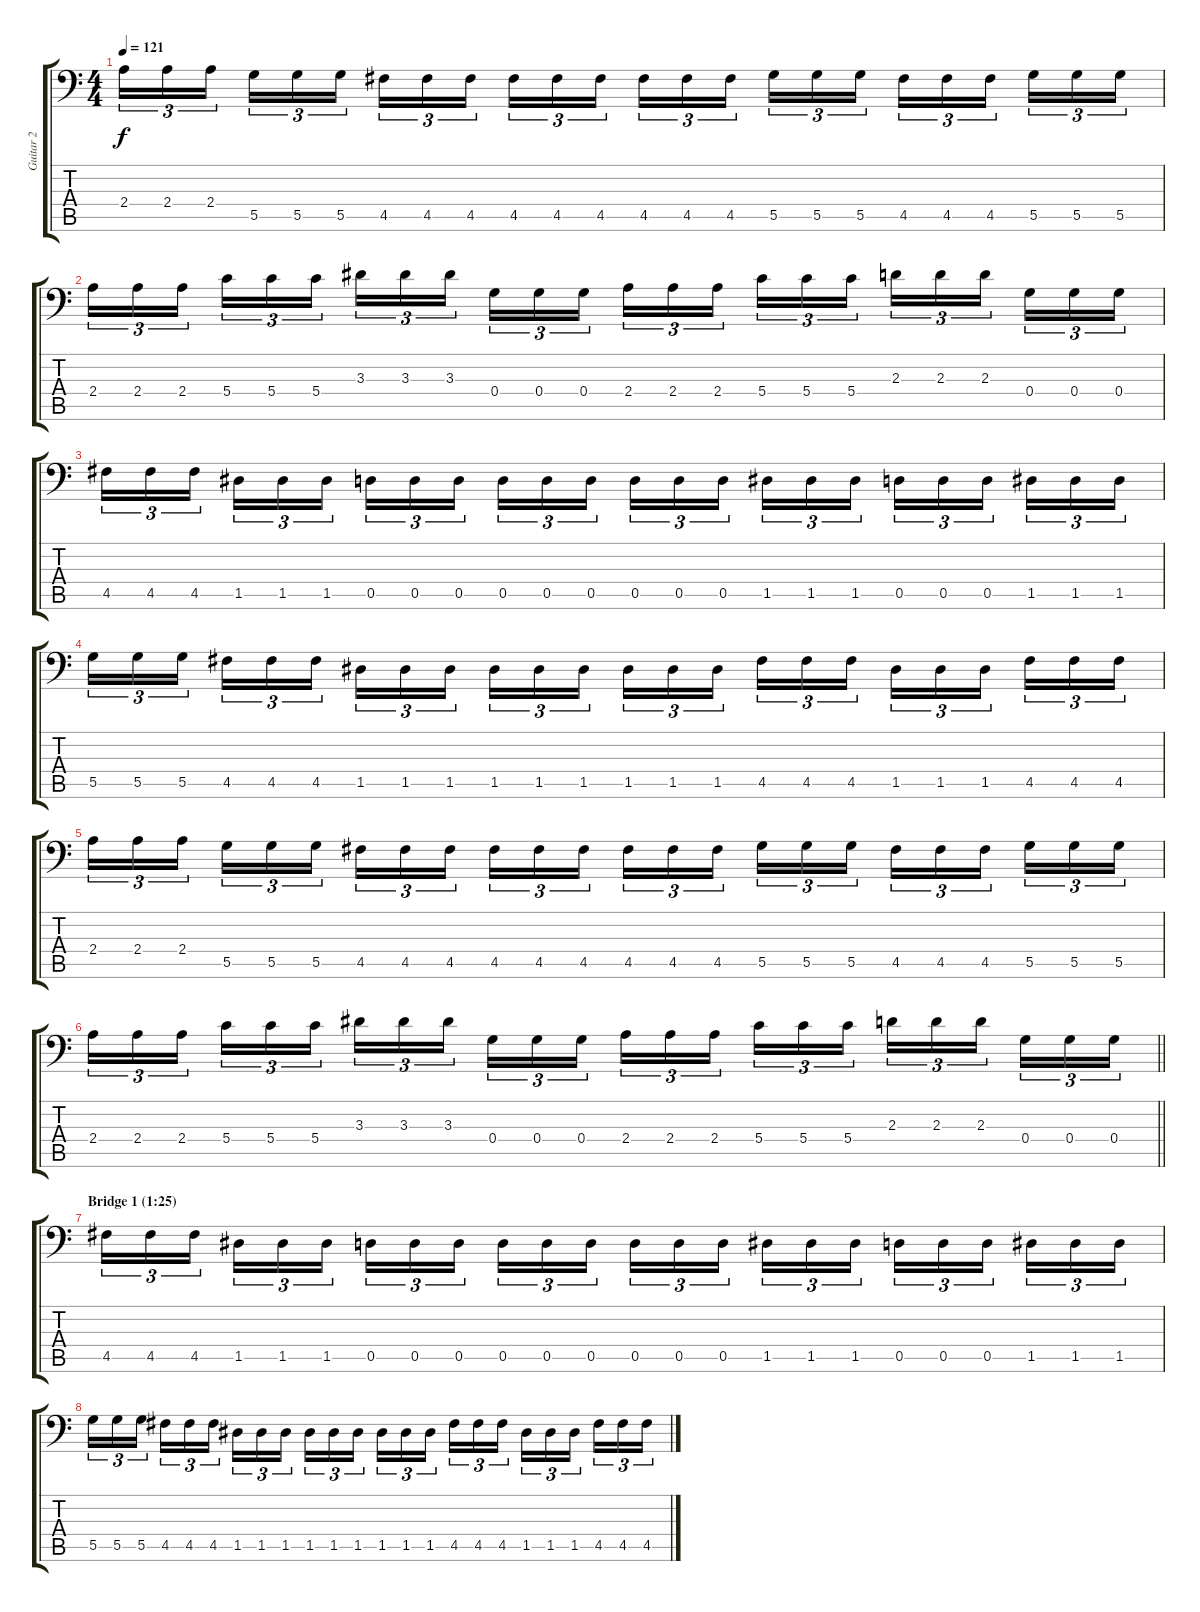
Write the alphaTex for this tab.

\track ("Guitar 2" "Guitar 2") {instrument distortionguitar}
\staff {score tabs}
\tuning (A3 E3 C3 G2 D2 A1) {hide}
\ts (4 4)
\tempo 121
\clef f4
\ks c
2.4.16{tu (3 2) dy f} 2.4.16{tu (3 2)} 2.4.16{tu (3 2) beam splitsecondary} 5.5.16{tu (3 2)} 5.5.16{tu (3 2)} 5.5.16{tu (3 2)} 4.5.16{tu (3 2)} 4.5.16{tu (3 2)} 4.5.16{tu (3 2) beam splitsecondary} 4.5.16{tu (3 2)} 4.5.16{tu (3 2)} 4.5.16{tu (3 2)} 4.5.16{tu (3 2)} 4.5.16{tu (3 2)} 4.5.16{tu (3 2) beam splitsecondary} 5.5.16{tu (3 2)} 5.5.16{tu (3 2)} 5.5.16{tu (3 2)} 4.5.16{tu (3 2)} 4.5.16{tu (3 2)} 4.5.16{tu (3 2) beam splitsecondary} 5.5.16{tu (3 2)} 5.5.16{tu (3 2)} 5.5.16{tu (3 2)} |
2.4.16{tu (3 2)} 2.4.16{tu (3 2)} 2.4.16{tu (3 2) beam splitsecondary} 5.4.16{tu (3 2)} 5.4.16{tu (3 2)} 5.4.16{tu (3 2)} 3.3.16{tu (3 2)} 3.3.16{tu (3 2)} 3.3.16{tu (3 2) beam splitsecondary} 0.4.16{tu (3 2)} 0.4.16{tu (3 2)} 0.4.16{tu (3 2)} 2.4.16{tu (3 2)} 2.4.16{tu (3 2)} 2.4.16{tu (3 2) beam splitsecondary} 5.4.16{tu (3 2)} 5.4.16{tu (3 2)} 5.4.16{tu (3 2)} 2.3.16{tu (3 2)} 2.3.16{tu (3 2)} 2.3.16{tu (3 2) beam splitsecondary} 0.4.16{tu (3 2)} 0.4.16{tu (3 2)} 0.4.16{tu (3 2)} |
4.5.16{tu (3 2)} 4.5.16{tu (3 2)} 4.5.16{tu (3 2) beam splitsecondary} 1.5.16{tu (3 2)} 1.5.16{tu (3 2)} 1.5.16{tu (3 2)} 0.5.16{tu (3 2)} 0.5.16{tu (3 2)} 0.5.16{tu (3 2) beam splitsecondary} 0.5.16{tu (3 2)} 0.5.16{tu (3 2)} 0.5.16{tu (3 2)} 0.5.16{tu (3 2)} 0.5.16{tu (3 2)} 0.5.16{tu (3 2) beam splitsecondary} 1.5.16{tu (3 2)} 1.5.16{tu (3 2)} 1.5.16{tu (3 2)} 0.5.16{tu (3 2)} 0.5.16{tu (3 2)} 0.5.16{tu (3 2) beam splitsecondary} 1.5.16{tu (3 2)} 1.5.16{tu (3 2)} 1.5.16{tu (3 2)} |
5.5.16{tu (3 2)} 5.5.16{tu (3 2)} 5.5.16{tu (3 2) beam splitsecondary} 4.5.16{tu (3 2)} 4.5.16{tu (3 2)} 4.5.16{tu (3 2)} 1.5.16{tu (3 2)} 1.5.16{tu (3 2)} 1.5.16{tu (3 2) beam splitsecondary} 1.5.16{tu (3 2)} 1.5.16{tu (3 2)} 1.5.16{tu (3 2)} 1.5.16{tu (3 2)} 1.5.16{tu (3 2)} 1.5.16{tu (3 2) beam splitsecondary} 4.5.16{tu (3 2)} 4.5.16{tu (3 2)} 4.5.16{tu (3 2)} 1.5.16{tu (3 2)} 1.5.16{tu (3 2)} 1.5.16{tu (3 2) beam splitsecondary} 4.5.16{tu (3 2)} 4.5.16{tu (3 2)} 4.5.16{tu (3 2)} |
2.4.16{tu (3 2)} 2.4.16{tu (3 2)} 2.4.16{tu (3 2) beam splitsecondary} 5.5.16{tu (3 2)} 5.5.16{tu (3 2)} 5.5.16{tu (3 2)} 4.5.16{tu (3 2)} 4.5.16{tu (3 2)} 4.5.16{tu (3 2) beam splitsecondary} 4.5.16{tu (3 2)} 4.5.16{tu (3 2)} 4.5.16{tu (3 2)} 4.5.16{tu (3 2)} 4.5.16{tu (3 2)} 4.5.16{tu (3 2) beam splitsecondary} 5.5.16{tu (3 2)} 5.5.16{tu (3 2)} 5.5.16{tu (3 2)} 4.5.16{tu (3 2)} 4.5.16{tu (3 2)} 4.5.16{tu (3 2) beam splitsecondary} 5.5.16{tu (3 2)} 5.5.16{tu (3 2)} 5.5.16{tu (3 2)} |
\barLineRight lightlight
2.4.16{tu (3 2)} 2.4.16{tu (3 2)} 2.4.16{tu (3 2) beam splitsecondary} 5.4.16{tu (3 2)} 5.4.16{tu (3 2)} 5.4.16{tu (3 2)} 3.3.16{tu (3 2)} 3.3.16{tu (3 2)} 3.3.16{tu (3 2) beam splitsecondary} 0.4.16{tu (3 2)} 0.4.16{tu (3 2)} 0.4.16{tu (3 2)} 2.4.16{tu (3 2)} 2.4.16{tu (3 2)} 2.4.16{tu (3 2) beam splitsecondary} 5.4.16{tu (3 2)} 5.4.16{tu (3 2)} 5.4.16{tu (3 2)} 2.3.16{tu (3 2)} 2.3.16{tu (3 2)} 2.3.16{tu (3 2) beam splitsecondary} 0.4.16{tu (3 2)} 0.4.16{tu (3 2)} 0.4.16{tu (3 2)} |
\section ("" "Bridge 1 (1:25)")
4.5.16{tu (3 2)} 4.5.16{tu (3 2)} 4.5.16{tu (3 2) beam splitsecondary} 1.5.16{tu (3 2)} 1.5.16{tu (3 2)} 1.5.16{tu (3 2)} 0.5.16{tu (3 2)} 0.5.16{tu (3 2)} 0.5.16{tu (3 2) beam splitsecondary} 0.5.16{tu (3 2)} 0.5.16{tu (3 2)} 0.5.16{tu (3 2)} 0.5.16{tu (3 2)} 0.5.16{tu (3 2)} 0.5.16{tu (3 2) beam splitsecondary} 1.5.16{tu (3 2)} 1.5.16{tu (3 2)} 1.5.16{tu (3 2)} 0.5.16{tu (3 2)} 0.5.16{tu (3 2)} 0.5.16{tu (3 2) beam splitsecondary} 1.5.16{tu (3 2)} 1.5.16{tu (3 2)} 1.5.16{tu (3 2)} |
5.5.16{tu (3 2)} 5.5.16{tu (3 2)} 5.5.16{tu (3 2) beam splitsecondary} 4.5.16{tu (3 2)} 4.5.16{tu (3 2)} 4.5.16{tu (3 2)} 1.5.16{tu (3 2)} 1.5.16{tu (3 2)} 1.5.16{tu (3 2) beam splitsecondary} 1.5.16{tu (3 2)} 1.5.16{tu (3 2)} 1.5.16{tu (3 2)} 1.5.16{tu (3 2)} 1.5.16{tu (3 2)} 1.5.16{tu (3 2) beam splitsecondary} 4.5.16{tu (3 2)} 4.5.16{tu (3 2)} 4.5.16{tu (3 2)} 1.5.16{tu (3 2)} 1.5.16{tu (3 2)} 1.5.16{tu (3 2) beam splitsecondary} 4.5.16{tu (3 2)} 4.5.16{tu (3 2)} 4.5.16{tu (3 2)}
